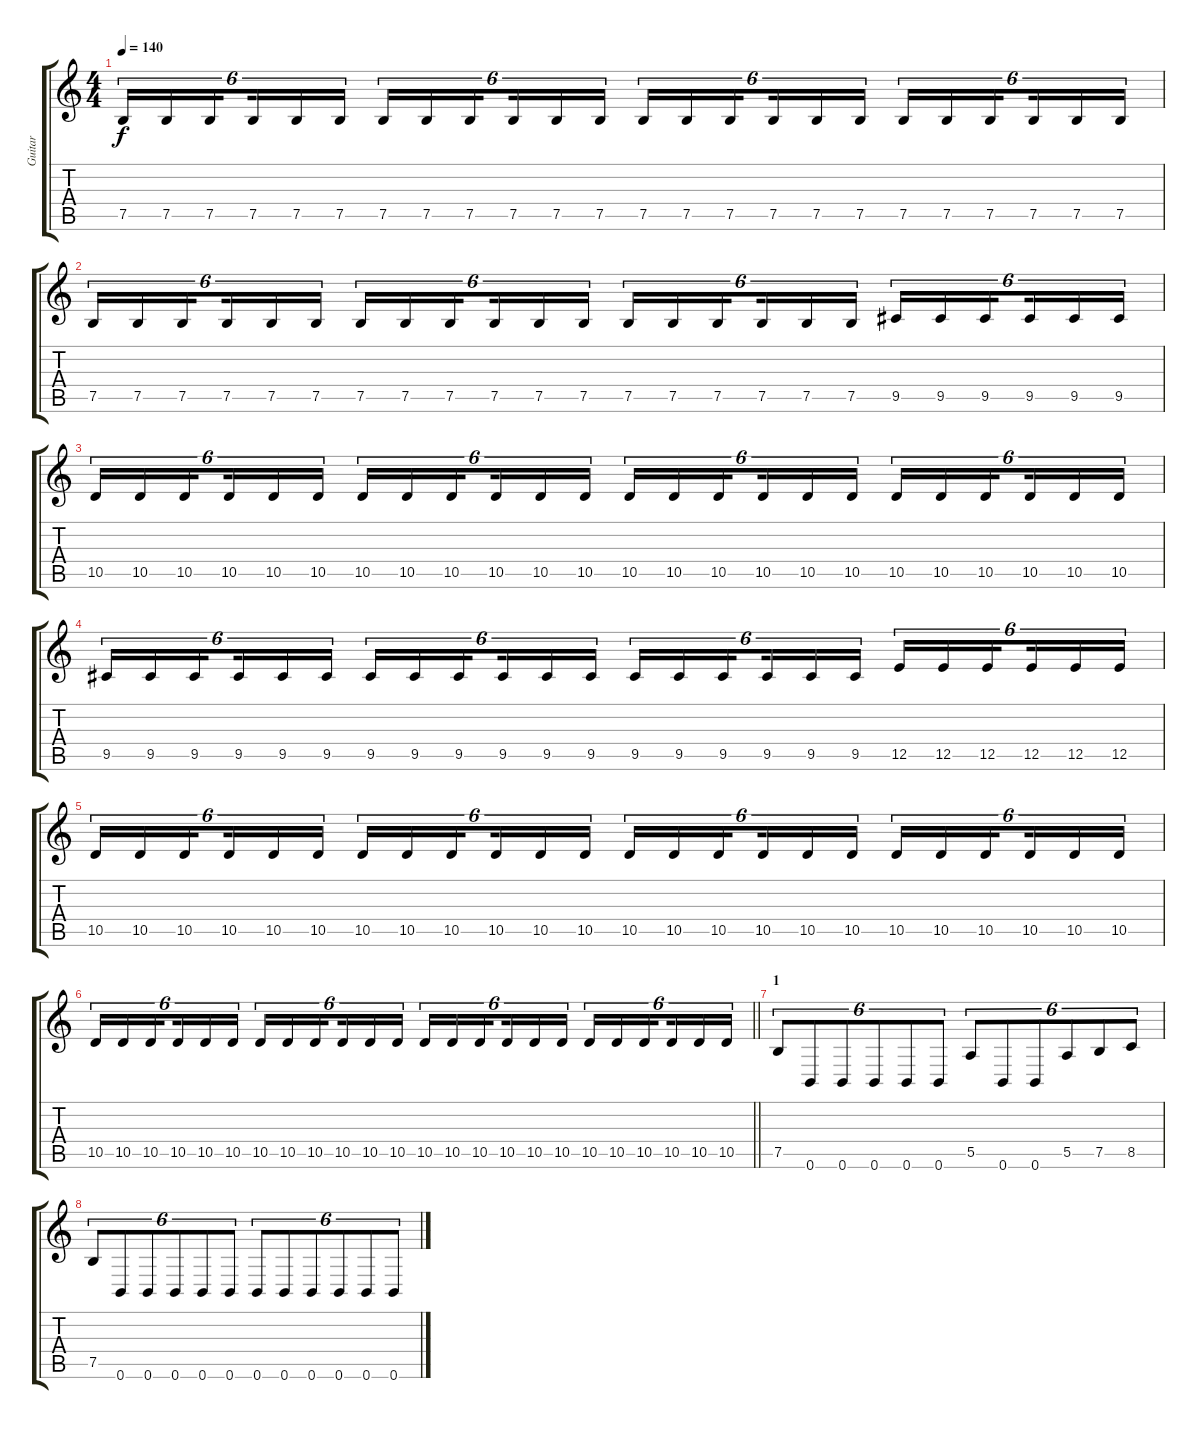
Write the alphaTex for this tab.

\track ("Guitar" "Guitar") {instrument distortionguitar}
\staff {score tabs}
\tuning (B3 Gb3 D3 A2 E2 B1) {hide}
\ts (4 4)
\tempo 140
\clef g2
\ks c
7.5.16{tu (6 4) dy f} 7.5.16{tu (6 4)} 7.5.16{tu (6 4) beam splitsecondary} 7.5.16{tu (6 4)} 7.5.16{tu (6 4)} 7.5.16{tu (6 4)} 7.5.16{tu (6 4)} 7.5.16{tu (6 4)} 7.5.16{tu (6 4) beam splitsecondary} 7.5.16{tu (6 4)} 7.5.16{tu (6 4)} 7.5.16{tu (6 4)} 7.5.16{tu (6 4)} 7.5.16{tu (6 4)} 7.5.16{tu (6 4) beam splitsecondary} 7.5.16{tu (6 4)} 7.5.16{tu (6 4)} 7.5.16{tu (6 4)} 7.5.16{tu (6 4)} 7.5.16{tu (6 4)} 7.5.16{tu (6 4) beam splitsecondary} 7.5.16{tu (6 4)} 7.5.16{tu (6 4)} 7.5.16{tu (6 4)} |
7.5.16{tu (6 4)} 7.5.16{tu (6 4)} 7.5.16{tu (6 4) beam splitsecondary} 7.5.16{tu (6 4)} 7.5.16{tu (6 4)} 7.5.16{tu (6 4)} 7.5.16{tu (6 4)} 7.5.16{tu (6 4)} 7.5.16{tu (6 4) beam splitsecondary} 7.5.16{tu (6 4)} 7.5.16{tu (6 4)} 7.5.16{tu (6 4)} 7.5.16{tu (6 4)} 7.5.16{tu (6 4)} 7.5.16{tu (6 4) beam splitsecondary} 7.5.16{tu (6 4)} 7.5.16{tu (6 4)} 7.5.16{tu (6 4)} 9.5.16{tu (6 4)} 9.5.16{tu (6 4)} 9.5.16{tu (6 4) beam splitsecondary} 9.5.16{tu (6 4)} 9.5.16{tu (6 4)} 9.5.16{tu (6 4)} |
10.5.16{tu (6 4)} 10.5.16{tu (6 4)} 10.5.16{tu (6 4) beam splitsecondary} 10.5.16{tu (6 4)} 10.5.16{tu (6 4)} 10.5.16{tu (6 4)} 10.5.16{tu (6 4)} 10.5.16{tu (6 4)} 10.5.16{tu (6 4) beam splitsecondary} 10.5.16{tu (6 4)} 10.5.16{tu (6 4)} 10.5.16{tu (6 4)} 10.5.16{tu (6 4)} 10.5.16{tu (6 4)} 10.5.16{tu (6 4) beam splitsecondary} 10.5.16{tu (6 4)} 10.5.16{tu (6 4)} 10.5.16{tu (6 4)} 10.5.16{tu (6 4)} 10.5.16{tu (6 4)} 10.5.16{tu (6 4) beam splitsecondary} 10.5.16{tu (6 4)} 10.5.16{tu (6 4)} 10.5.16{tu (6 4)} |
9.5.16{tu (6 4)} 9.5.16{tu (6 4)} 9.5.16{tu (6 4) beam splitsecondary} 9.5.16{tu (6 4)} 9.5.16{tu (6 4)} 9.5.16{tu (6 4)} 9.5.16{tu (6 4)} 9.5.16{tu (6 4)} 9.5.16{tu (6 4) beam splitsecondary} 9.5.16{tu (6 4)} 9.5.16{tu (6 4)} 9.5.16{tu (6 4)} 9.5.16{tu (6 4)} 9.5.16{tu (6 4)} 9.5.16{tu (6 4) beam splitsecondary} 9.5.16{tu (6 4)} 9.5.16{tu (6 4)} 9.5.16{tu (6 4)} 12.5.16{tu (6 4)} 12.5.16{tu (6 4)} 12.5.16{tu (6 4) beam splitsecondary} 12.5.16{tu (6 4)} 12.5.16{tu (6 4)} 12.5.16{tu (6 4)} |
10.5.16{tu (6 4)} 10.5.16{tu (6 4)} 10.5.16{tu (6 4) beam splitsecondary} 10.5.16{tu (6 4)} 10.5.16{tu (6 4)} 10.5.16{tu (6 4)} 10.5.16{tu (6 4)} 10.5.16{tu (6 4)} 10.5.16{tu (6 4) beam splitsecondary} 10.5.16{tu (6 4)} 10.5.16{tu (6 4)} 10.5.16{tu (6 4)} 10.5.16{tu (6 4)} 10.5.16{tu (6 4)} 10.5.16{tu (6 4) beam splitsecondary} 10.5.16{tu (6 4)} 10.5.16{tu (6 4)} 10.5.16{tu (6 4)} 10.5.16{tu (6 4)} 10.5.16{tu (6 4)} 10.5.16{tu (6 4) beam splitsecondary} 10.5.16{tu (6 4)} 10.5.16{tu (6 4)} 10.5.16{tu (6 4)} |
\barLineRight lightlight
10.5.16{tu (6 4)} 10.5.16{tu (6 4)} 10.5.16{tu (6 4) beam splitsecondary} 10.5.16{tu (6 4)} 10.5.16{tu (6 4)} 10.5.16{tu (6 4)} 10.5.16{tu (6 4)} 10.5.16{tu (6 4)} 10.5.16{tu (6 4) beam splitsecondary} 10.5.16{tu (6 4)} 10.5.16{tu (6 4)} 10.5.16{tu (6 4)} 10.5.16{tu (6 4)} 10.5.16{tu (6 4)} 10.5.16{tu (6 4) beam splitsecondary} 10.5.16{tu (6 4)} 10.5.16{tu (6 4)} 10.5.16{tu (6 4)} 10.5.16{tu (6 4)} 10.5.16{tu (6 4)} 10.5.16{tu (6 4) beam splitsecondary} 10.5.16{tu (6 4)} 10.5.16{tu (6 4)} 10.5.16{tu (6 4)} |
\section ("" "1")
7.5.8{tu (6 4)} 0.6.8{tu (6 4)} 0.6.8{tu (6 4)} 0.6.8{tu (6 4)} 0.6.8{tu (6 4)} 0.6.8{tu (6 4)} 5.5.8{tu (6 4)} 0.6.8{tu (6 4)} 0.6.8{tu (6 4)} 5.5.8{tu (6 4)} 7.5.8{tu (6 4)} 8.5.8{tu (6 4)} |
7.5.8{tu (6 4)} 0.6.8{tu (6 4)} 0.6.8{tu (6 4)} 0.6.8{tu (6 4)} 0.6.8{tu (6 4)} 0.6.8{tu (6 4)} 0.6.8{tu (6 4)} 0.6.8{tu (6 4)} 0.6.8{tu (6 4)} 0.6.8{tu (6 4)} 0.6.8{tu (6 4)} 0.6.8{tu (6 4)}
